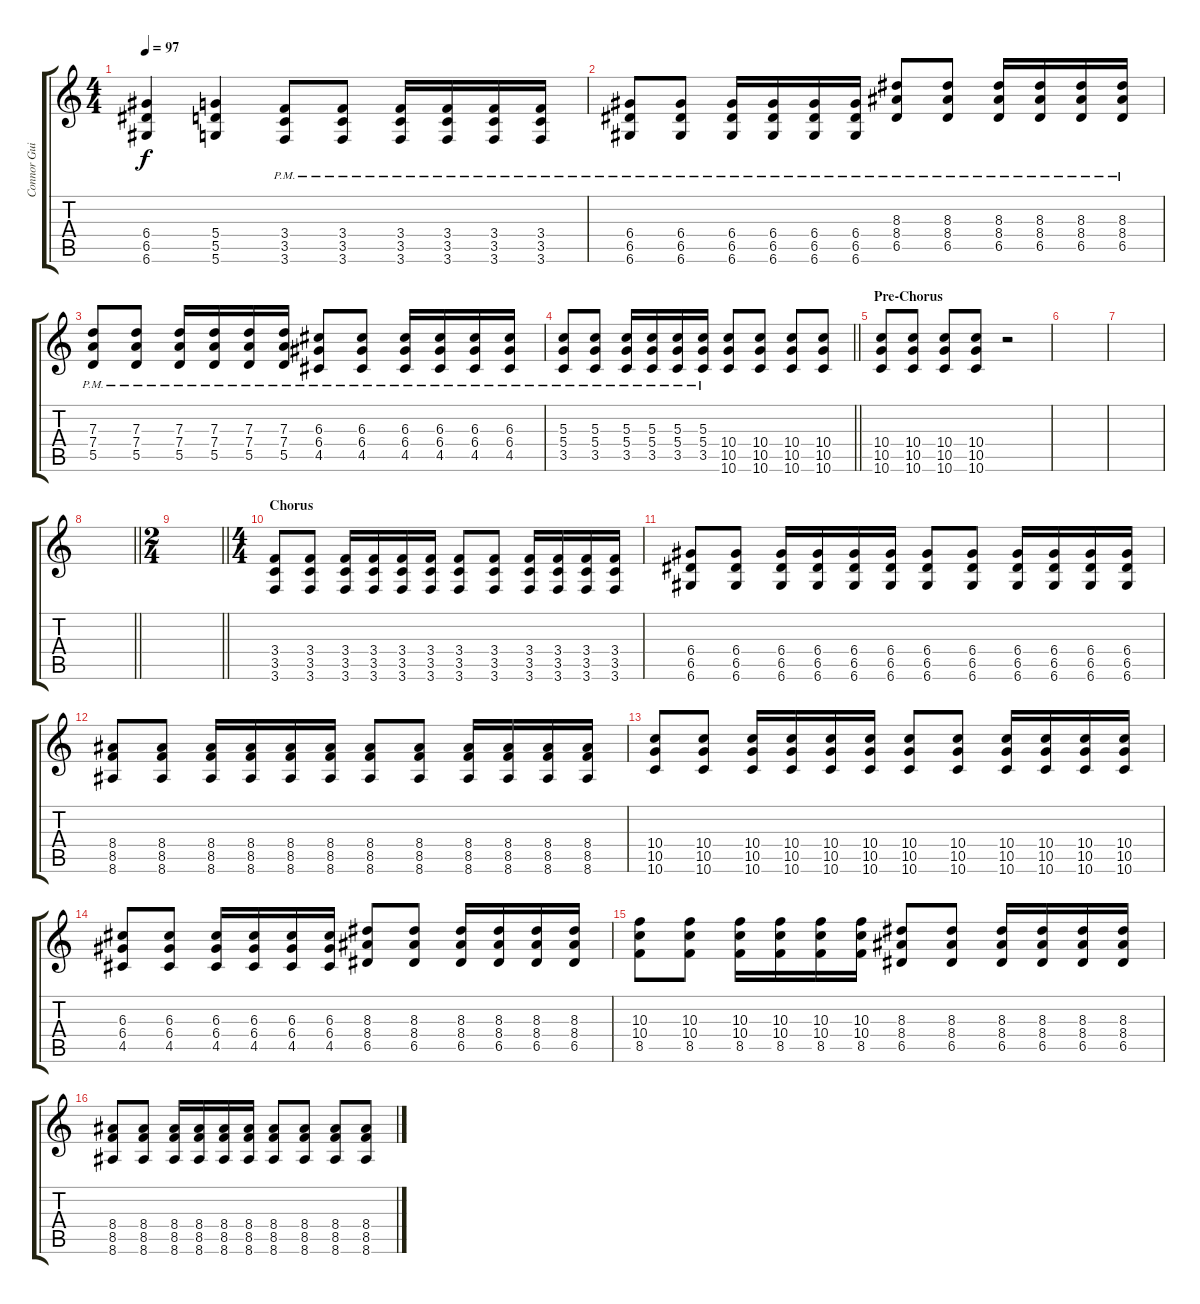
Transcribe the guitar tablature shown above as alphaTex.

\track ("Connor Guitar" "Connor Gui") {instrument distortionguitar}
\staff {score tabs}
\tuning (E4 B3 G3 D3 A2 D2) {hide}
\ts (4 4)
\tempo 97
\clef g2
\ks c
(6.4 6.5 6.6).4{dy f} (5.4 5.5 5.6).4 (3.4{pm} 3.5{pm} 3.6{pm}).8 (3.4{pm} 3.5{pm} 3.6{pm}).8 (3.4{pm} 3.5{pm} 3.6{pm}).16 (3.4{pm} 3.5{pm} 3.6{pm}).16 (3.4{pm} 3.5{pm} 3.6{pm}).16 (3.4{pm} 3.5{pm} 3.6{pm}).16 |
(6.4{pm} 6.5{pm} 6.6{pm}).8 (6.4{pm} 6.5{pm} 6.6{pm}).8 (6.4{pm} 6.5{pm} 6.6{pm}).16 (6.4{pm} 6.5{pm} 6.6{pm}).16 (6.4{pm} 6.5{pm} 6.6{pm}).16 (6.4{pm} 6.5{pm} 6.6{pm}).16 (8.3{pm} 8.4{pm} 6.5{pm}).8 (8.3{pm} 8.4{pm} 6.5{pm}).8 (8.3{pm} 8.4{pm} 6.5{pm}).16 (8.3{pm} 8.4{pm} 6.5{pm}).16 (8.3{pm} 8.4{pm} 6.5{pm}).16 (8.3{pm} 8.4{pm} 6.5{pm}).16 |
(7.3{pm} 7.4{pm} 5.5{pm}).8 (7.3{pm} 7.4{pm} 5.5{pm}).8 (7.3{pm} 7.4{pm} 5.5{pm}).16 (7.3{pm} 7.4{pm} 5.5{pm}).16 (7.3{pm} 7.4{pm} 5.5{pm}).16 (7.3{pm} 7.4{pm} 5.5{pm}).16 (6.3{pm} 6.4{pm} 4.5{pm}).8 (6.3{pm} 6.4{pm} 4.5{pm}).8 (6.3{pm} 6.4{pm} 4.5{pm}).16 (6.3{pm} 6.4{pm} 4.5{pm}).16 (6.3{pm} 6.4{pm} 4.5{pm}).16 (6.3{pm} 6.4{pm} 4.5{pm}).16 |
\barLineRight lightlight
(5.3{pm} 5.4{pm} 3.5{pm}).8 (5.3{pm} 5.4{pm} 3.5{pm}).8 (5.3{pm} 5.4{pm} 3.5{pm}).16 (5.3{pm} 5.4{pm} 3.5{pm}).16 (5.3{pm} 5.4{pm} 3.5{pm}).16 (5.3{pm} 5.4{pm} 3.5{pm}).16 (10.4 10.5 10.6).8 (10.4 10.5 10.6).8 (10.4 10.5 10.6).8 (10.4 10.5 10.6).8 |
\section ("" "Pre-Chorus")
(10.4 10.5 10.6).8 (10.4 10.5 10.6).8 (10.4 10.5 10.6).8 (10.4 10.5 10.6).8 r.2 |
|
|
\barLineRight lightlight
|
\ts (2 4)
\barLineRight lightlight
|
\ts (4 4)
\section ("" "Chorus")
(3.4 3.5 3.6).8 (3.4 3.5 3.6).8 (3.4 3.5 3.6).16 (3.4 3.5 3.6).16 (3.4 3.5 3.6).16 (3.4 3.5 3.6).16 (3.4 3.5 3.6).8 (3.4 3.5 3.6).8 (3.4 3.5 3.6).16 (3.4 3.5 3.6).16 (3.4 3.5 3.6).16 (3.4 3.5 3.6).16 |
(6.4 6.5 6.6).8 (6.4 6.5 6.6).8 (6.4 6.5 6.6).16 (6.4 6.5 6.6).16 (6.4 6.5 6.6).16 (6.4 6.5 6.6).16 (6.4 6.5 6.6).8 (6.4 6.5 6.6).8 (6.4 6.5 6.6).16 (6.4 6.5 6.6).16 (6.4 6.5 6.6).16 (6.4 6.5 6.6).16 |
(8.4 8.5 8.6).8 (8.4 8.5 8.6).8 (8.4 8.5 8.6).16 (8.4 8.5 8.6).16 (8.4 8.5 8.6).16 (8.4 8.5 8.6).16 (8.4 8.5 8.6).8 (8.4 8.5 8.6).8 (8.4 8.5 8.6).16 (8.4 8.5 8.6).16 (8.4 8.5 8.6).16 (8.4 8.5 8.6).16 |
(10.4 10.5 10.6).8 (10.4 10.5 10.6).8 (10.4 10.5 10.6).16 (10.4 10.5 10.6).16 (10.4 10.5 10.6).16 (10.4 10.5 10.6).16 (10.4 10.5 10.6).8 (10.4 10.5 10.6).8 (10.4 10.5 10.6).16 (10.4 10.5 10.6).16 (10.4 10.5 10.6).16 (10.4 10.5 10.6).16 |
(6.3 6.4 4.5).8 (6.3 6.4 4.5).8 (6.3 6.4 4.5).16 (6.3 6.4 4.5).16 (6.3 6.4 4.5).16 (6.3 6.4 4.5).16 (8.3 8.4 6.5).8 (8.3 8.4 6.5).8 (8.3 8.4 6.5).16 (8.3 8.4 6.5).16 (8.3 8.4 6.5).16 (8.3 8.4 6.5).16 |
(10.3 10.4 8.5).8 (10.3 10.4 8.5).8 (10.3 10.4 8.5).16 (10.3 10.4 8.5).16 (10.3 10.4 8.5).16 (10.3 10.4 8.5).16 (8.3 8.4 6.5).8 (8.3 8.4 6.5).8 (8.3 8.4 6.5).16 (8.3 8.4 6.5).16 (8.3 8.4 6.5).16 (8.3 8.4 6.5).16 |
(8.4 8.5 8.6).8 (8.4 8.5 8.6).8 (8.4 8.5 8.6).16 (8.4 8.5 8.6).16 (8.4 8.5 8.6).16 (8.4 8.5 8.6).16 (8.4 8.5 8.6).8 (8.4 8.5 8.6).8 (8.4 8.5 8.6).8 (8.4 8.5 8.6).8
